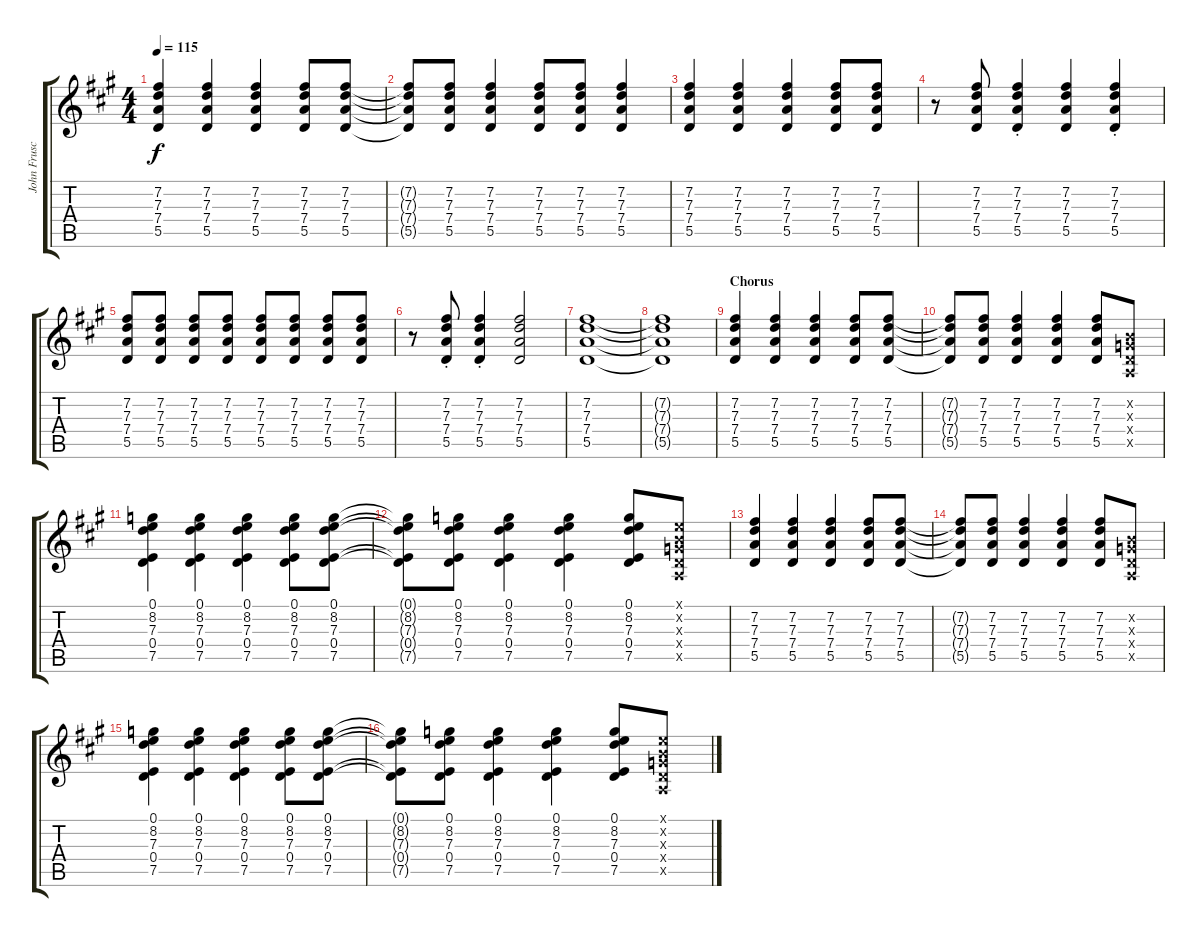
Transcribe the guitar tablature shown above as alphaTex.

\track ("John Frusciante" "John Frusc") {instrument electricguitarclean}
\staff {score tabs}
\tuning (E4 B3 G3 D3 A2 E2) {hide}
\ts (4 4)
\tempo 115
\clef g2
\ks a
(7.2 7.3 7.4 5.5).4{dy f} (7.2 7.3 7.4 5.5).4 (7.2 7.3 7.4 5.5).4 (7.2 7.3 7.4 5.5).8 (7.2 7.3 7.4 5.5).8 |
(7.2{t} 7.3{t} 7.4{t} 5.5{t}).8 (7.2 7.3 7.4 5.5).8 (7.2 7.3 7.4 5.5).4 (7.2 7.3 7.4 5.5).8 (7.2 7.3 7.4 5.5).8 (7.2 7.3 7.4 5.5).4 |
(7.2 7.3 7.4 5.5).4 (7.2 7.3 7.4 5.5).4 (7.2 7.3 7.4 5.5).4 (7.2 7.3 7.4 5.5).8 (7.2 7.3 7.4 5.5).8 |
r.8 (7.2 7.3 7.4 5.5).8 (7.2{st} 7.3{st} 7.4{st} 5.5{st}).4 (7.2 7.3 7.4 5.5).4 (7.2{st} 7.3{st} 7.4{st} 5.5{st}).4 |
(7.2 7.3 7.4 5.5).8 (7.2 7.3 7.4 5.5).8 (7.2 7.3 7.4 5.5).8 (7.2 7.3 7.4 5.5).8 (7.2 7.3 7.4 5.5).8 (7.2 7.3 7.4 5.5).8 (7.2 7.3 7.4 5.5).8 (7.2 7.3 7.4 5.5).8 |
r.8 (7.2{st} 7.3{st} 7.4{st} 5.5{st}).8 (7.2{st} 7.3{st} 7.4{st} 5.5{st}).4 (7.2 7.3 7.4 5.5).2 |
(7.2 7.3 7.4 5.5).1 |
(7.2{t} 7.3{t} 7.4{t} 5.5{t}).1 |
\section ("" "Chorus")
(7.2 7.3 7.4 5.5).4 (7.2 7.3 7.4 5.5).4 (7.2 7.3 7.4 5.5).4 (7.2 7.3 7.4 5.5).8 (7.2 7.3 7.4 5.5).8 |
(7.2{t} 7.3{t} 7.4{t} 5.5{t}).8 (7.2 7.3 7.4 5.5).8 (7.2 7.3 7.4 5.5).4 (7.2 7.3 7.4 5.5).4 (7.2 7.3 7.4 5.5).8 (0.2{x} 0.3{x} 0.4{x} 0.5{x}).8 |
(0.1 8.2 7.3 0.4 7.5).4 (0.1 8.2 7.3 0.4 7.5).4 (0.1 8.2 7.3 0.4 7.5).4 (0.1 8.2 7.3 0.4 7.5).8 (0.1 8.2 7.3 0.4 7.5).8 |
(0.1{t} 8.2{t} 7.3{t} 0.4{t} 7.5{t}).8 (0.1 8.2 7.3 0.4 7.5).8 (0.1 8.2 7.3 0.4 7.5).4 (0.1 8.2 7.3 0.4 7.5).4 (0.1 8.2 7.3 0.4 7.5).8 (0.1{x} 0.2{x} 0.3{x} 0.4{x} 0.5{x}).8 |
(7.2 7.3 7.4 5.5).4 (7.2 7.3 7.4 5.5).4 (7.2 7.3 7.4 5.5).4 (7.2 7.3 7.4 5.5).8 (7.2 7.3 7.4 5.5).8 |
(7.2{t} 7.3{t} 7.4{t} 5.5{t}).8 (7.2 7.3 7.4 5.5).8 (7.2 7.3 7.4 5.5).4 (7.2 7.3 7.4 5.5).4 (7.2 7.3 7.4 5.5).8 (0.2{x} 0.3{x} 0.4{x} 0.5{x}).8 |
(0.1 8.2 7.3 0.4 7.5).4 (0.1 8.2 7.3 0.4 7.5).4 (0.1 8.2 7.3 0.4 7.5).4 (0.1 8.2 7.3 0.4 7.5).8 (0.1 8.2 7.3 0.4 7.5).8 |
(0.1{t} 8.2{t} 7.3{t} 0.4{t} 7.5{t}).8 (0.1 8.2 7.3 0.4 7.5).8 (0.1 8.2 7.3 0.4 7.5).4 (0.1 8.2 7.3 0.4 7.5).4 (0.1 8.2 7.3 0.4 7.5).8 (0.1{x} 0.2{x} 0.3{x} 0.4{x} 0.5{x}).8
